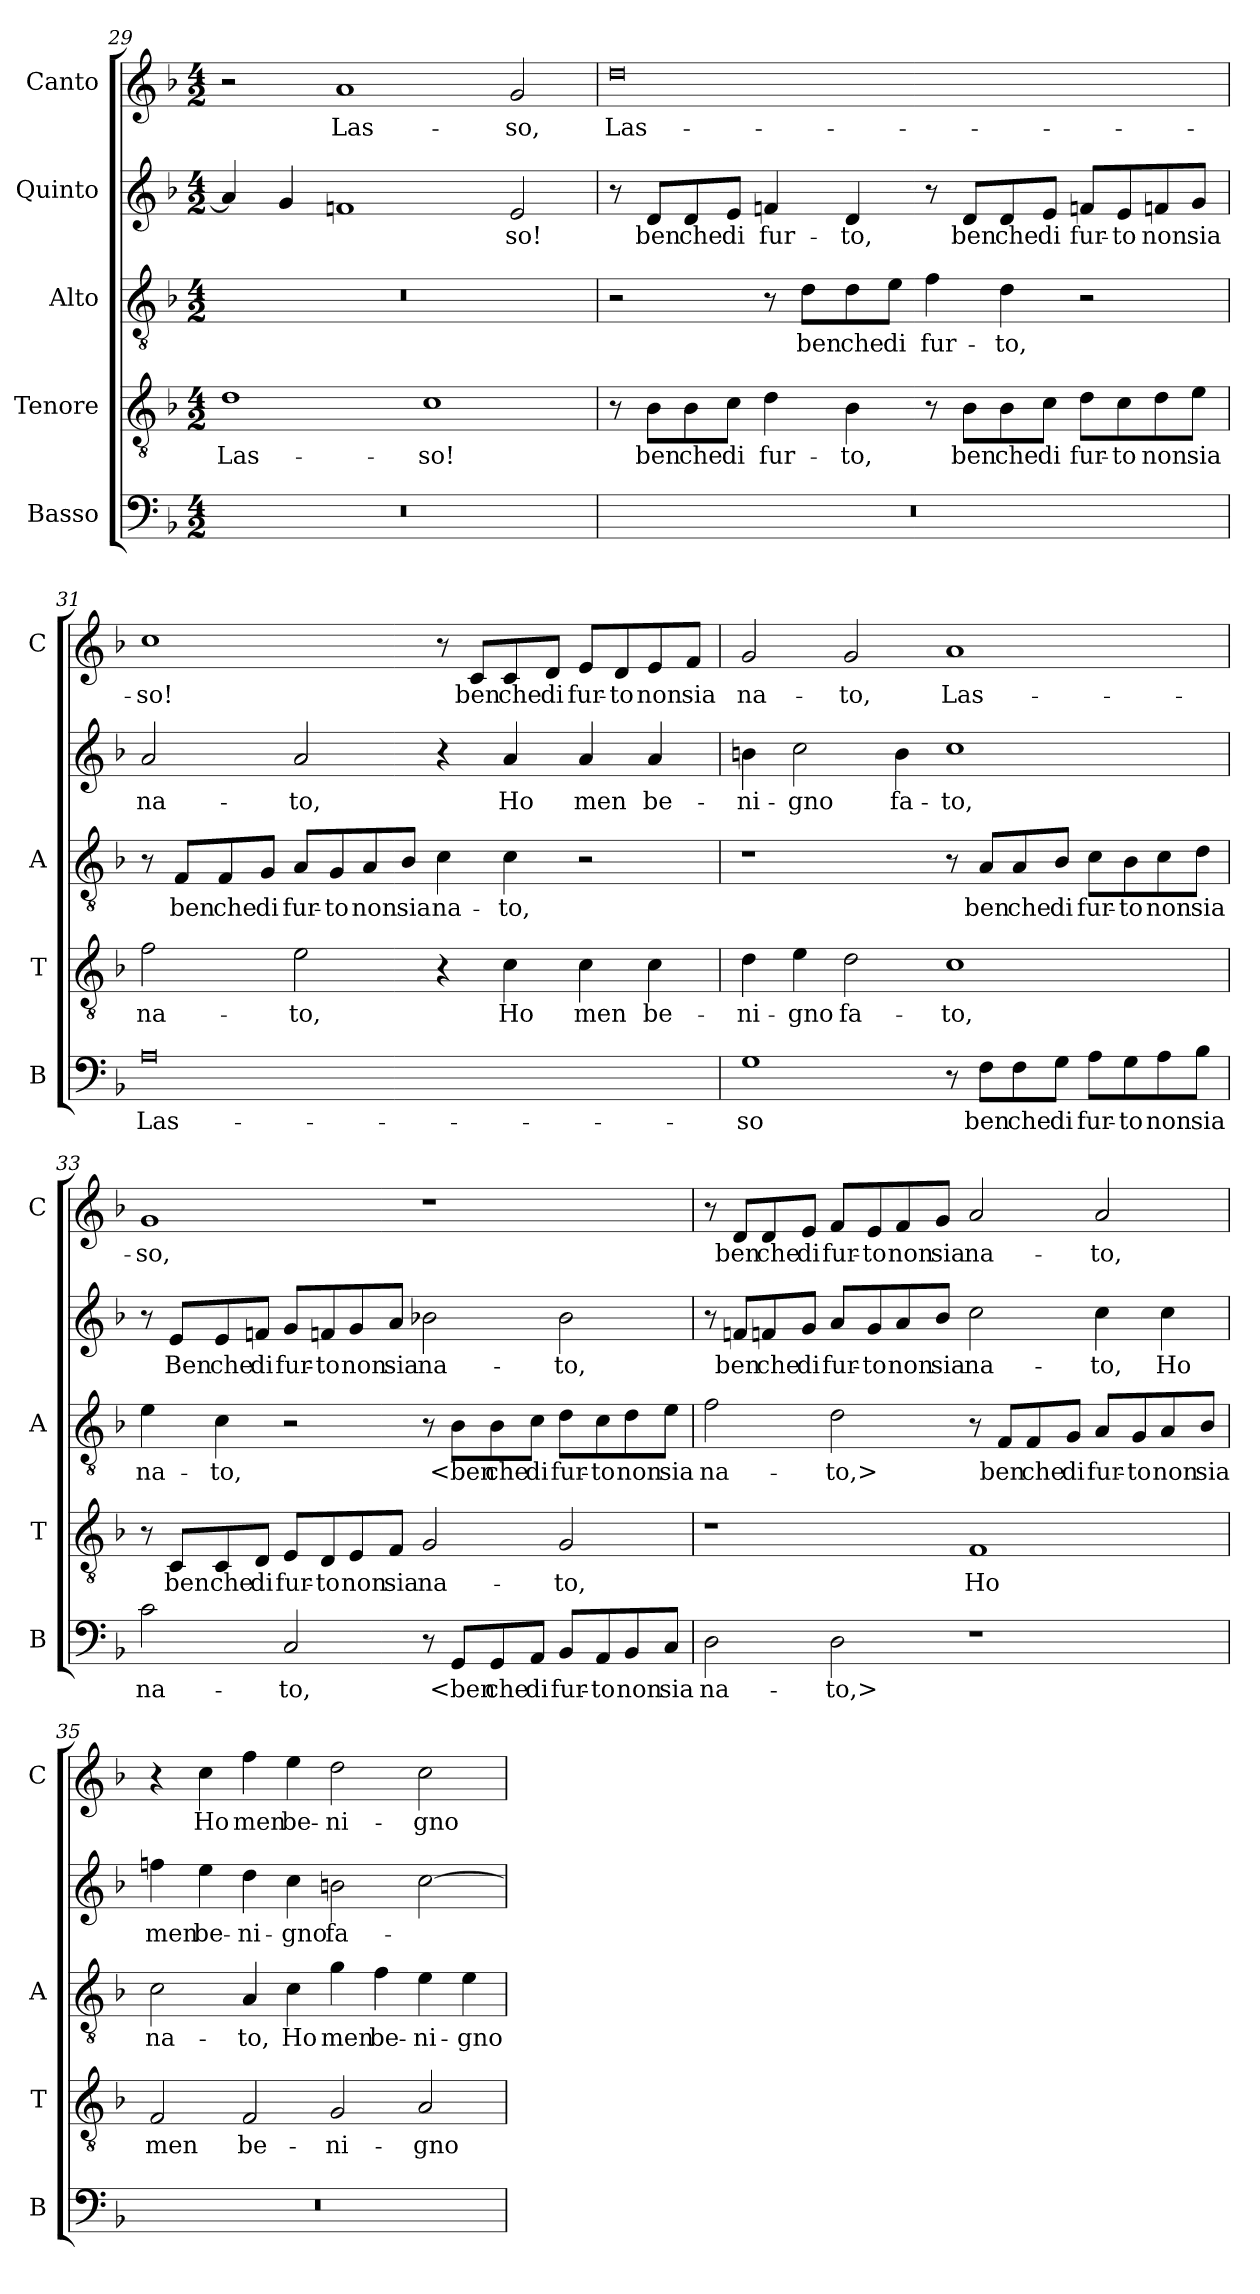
**kern	**text	**kern	**text	**kern	**text	**kern	**text	**kern	**text
*part5	*part5	*part4	*part4	*part3	*part3	*part2	*part2	*part1	*part1
*staff5	*staff5	*staff4	*staff4	*staff3	*staff3	*staff2	*staff2	*staff1	*staff1
*I"Basso	*	*I"Tenore	*	*I"Alto	*	*I"Quinto	*	*I"Canto	*
*I'B	*	*I'T	*	*I'A	*	*	*	*I'C	*
*clefF4	*	*clefGv2	*	*clefGv2	*	*clefG2	*	*clefG2	*
*k[b-]	*	*k[b-]	*	*k[b-]	*	*k[b-]	*	*k[b-]	*
*M4/2	*	*M4/2	*	*M4/2	*	*M4/2	*	*M4/2	*
=29	=29	=29	=29	=29	=29	=29	=29	=29	=29
0r	.	1d	Las-	0r	.	4a]	.	2r	.
.	.	.	.	.	.	4g	.	.	.
.	.	.	.	.	.	1fn	.	1a	Las-
.	.	1c	-so!	.	.	.	.	.	.
.	.	.	.	.	.	2e	-so!	2g	-so,
=30	=30	=30	=30	=30	=30	=30	=30	=30	=30
0r	.	8r	.	2r	.	8r	.	0dd	Las-
.	.	8B-\L	ben	.	.	8d/L	ben	.	.
.	.	8B-\	che	.	.	8d/	che	.	.
.	.	8c\J	di	.	.	8e/J	di	.	.
.	.	4d	fur-	8r	.	4fn	fur-	.	.
.	.	.	.	8d\L	ben	.	.	.	.
.	.	4B-	-to,	8d\	che	4d	-to,	.	.
.	.	.	.	8e\J	di	.	.	.	.
.	.	8r	.	4f	fur-	8r	.	.	.
.	.	8B-\L	ben	.	.	8d/L	ben	.	.
.	.	8B-\	che	4d	-to,	8d/	che	.	.
.	.	8c\J	di	.	.	8e/J	di	.	.
.	.	8d\L	fur-	2r	.	8fn/L	fur-	.	.
.	.	8c\	-to	.	.	8e/	-to	.	.
.	.	8d\	non	.	.	8fn/	non	.	.
.	.	8e\J	sia	.	.	8g/J	sia	.	.
=31	=31	=31	=31	=31	=31	=31	=31	=31	=31
0A	Las-	2f	na-	8r	.	2a	na-	1cc	-so!
.	.	.	.	8F/L	ben	.	.	.	.
.	.	.	.	8F/	che	.	.	.	.
.	.	.	.	8G/J	di	.	.	.	.
.	.	2e	-to,	8A/L	fur-	2a	-to,	.	.
.	.	.	.	8G/	-to	.	.	.	.
.	.	.	.	8A/	non	.	.	.	.
.	.	.	.	8B-/J	sia	.	.	.	.
.	.	4r	.	4c	na-	4r	.	8r	.
.	.	.	.	.	.	.	.	8c/L	ben
.	.	4c	Ho	4c	-to,	4a	Ho	8c/	che
.	.	.	.	.	.	.	.	8d/J	di
.	.	4c	men	2r	.	4a	men	8e/L	fur-
.	.	.	.	.	.	.	.	8d/	-to
.	.	4c	be-	.	.	4a	be-	8e/	non
.	.	.	.	.	.	.	.	8f/J	sia
=32	=32	=32	=32	=32	=32	=32	=32	=32	=32
1G	-so	4d	-ni-	1r	.	4bn	-ni-	2g	na-
.	.	4e	-gno	.	.	2cc	-gno	.	.
.	.	2d	fa-	.	.	.	.	2g	-to,
.	.	.	.	.	.	4b	fa-	.	.
8r	.	1c	-to,	8r	.	1cc	-to,	1a	Las-
8F\L	ben	.	.	8A/L	ben	.	.	.	.
8F\	che	.	.	8A/	che	.	.	.	.
8G\J	di	.	.	8B-/J	di	.	.	.	.
8A\L	fur-	.	.	8c\L	fur-	.	.	.	.
8G\	-to	.	.	8B-\	-to	.	.	.	.
8A\	non	.	.	8c\	non	.	.	.	.
8B-\J	sia	.	.	8d\J	sia	.	.	.	.
=33	=33	=33	=33	=33	=33	=33	=33	=33	=33
2c	na-	8r	.	4e	na-	8r	.	1g	-so,
.	.	8C/L	ben	.	.	8e/L	Ben	.	.
.	.	8C/	che	4c	-to,	8e/	che	.	.
.	.	8D/J	di	.	.	8fn/J	di	.	.
2C	-to,	8E/L	fur-	2r	.	8g/L	fur-	.	.
.	.	8D/	-to	.	.	8fn/	-to	.	.
.	.	8E/	non	.	.	8g/	non	.	.
.	.	8F/J	sia	.	.	8a/J	sia	.	.
8r	.	2G	na-	8r	.	2b-X	na-	1r	.
8GG/L	<ben	.	.	8B-\L	<ben	.	.	.	.
8GG/	che	.	.	8B-\	che	.	.	.	.
8AA/J	di	.	.	8c\J	di	.	.	.	.
8BB-/L	fur-	2G	-to,	8d\L	fur-	2b-	-to,	.	.
8AA/	-to	.	.	8c\	-to	.	.	.	.
8BB-/	non	.	.	8d\	non	.	.	.	.
8C/J	sia	.	.	8e\J	sia	.	.	.	.
=34	=34	=34	=34	=34	=34	=34	=34	=34	=34
2D	na-	1r	.	2f	na-	8r	.	8r	.
.	.	.	.	.	.	8fn/L	ben	8d/L	ben
.	.	.	.	.	.	8fn/	che	8d/	che
.	.	.	.	.	.	8g/J	di	8e/J	di
2D	-to,>	.	.	2d	-to,>	8a/L	fur-	8f/L	fur-
.	.	.	.	.	.	8g/	-to	8e/	-to
.	.	.	.	.	.	8a/	non	8f/	non
.	.	.	.	.	.	8b-/J	sia	8g/J	sia
1r	.	1F	Ho	8r	.	2cc	na-	2a	na-
.	.	.	.	8F/L	ben	.	.	.	.
.	.	.	.	8F/	che	.	.	.	.
.	.	.	.	8G/J	di	.	.	.	.
.	.	.	.	8A/L	fur-	4cc	-to,	2a	-to,
.	.	.	.	8G/	-to	.	.	.	.
.	.	.	.	8A/	non	4cc	Ho	.	.
.	.	.	.	8B-/J	sia	.	.	.	.
=35	=35	=35	=35	=35	=35	=35	=35	=35	=35
0r	.	2F	men	2c	na-	4ffn	men	4r	.
.	.	.	.	.	.	4ee	be-	4cc	Ho
.	.	2F	be-	4A	-to,	4dd	-ni-	4ff	men
.	.	.	.	4c	Ho	4cc	-gno	4ee	be-
.	.	2G	-ni-	4g	men	2bn	fa-	2dd	-ni-
.	.	.	.	4f	be-	.	.	.	.
.	.	2A	-gno	4e	-ni-	[2cc	.	2cc	-gno
.	.	.	.	4e	-gno	.	.	.	.
=	=	=	=	=	=	=	=	=	=
*-	*-	*-	*-	*-	*-	*-	*-	*-	*-
